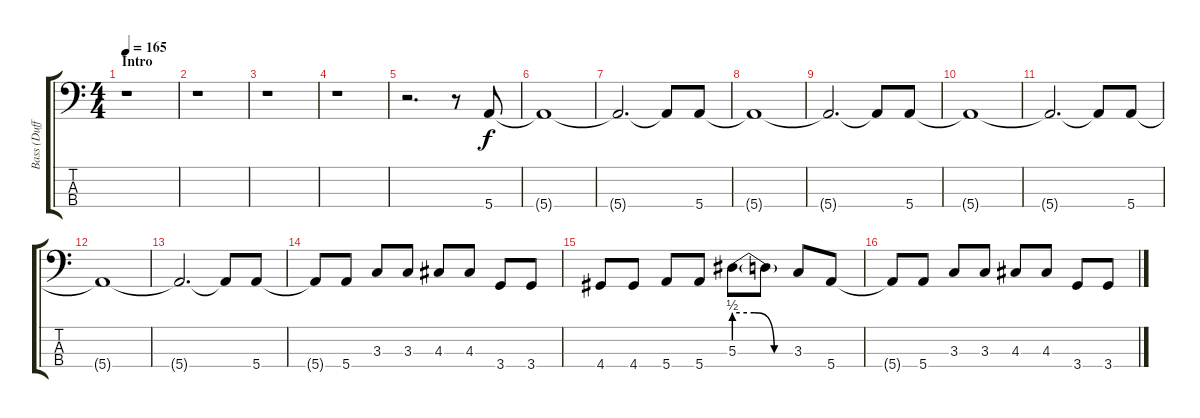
\track ("Bass (Duff)" "Bass (Duff") {instrument electricbasspick}
\staff {score tabs}
\tuning (G2 D2 A1 E1) {hide}
\ts (4 4)
\section ("" "Intro")
\tempo 165
\clef f4
\ks c
r.1{dy f instrument electricbasspick} |
r.1 |
r.1 |
r.1 |
r.2{d} r.8 5.4.8 |
5.4{t}.1 |
5.4{t}.2{d} 5.4{t}.8 5.4.8 |
5.4{t}.1 |
5.4{t}.2{d} 5.4{t}.8 5.4.8 |
5.4{t}.1 |
5.4{t}.2{d} 5.4{t}.8 5.4.8 |
5.4{t}.1 |
5.4{t}.2{d} 5.4{t}.8 5.4.8 |
5.4{t}.8 5.4.8 3.3.8 3.3.8 4.3.8 4.3.8 3.4.8 3.4.8 |
4.4.8 4.4.8 5.4.8 5.4.8 5.3{be (custom 0 2 20 2 40 0 60 0)}.8 5.3{t}.8 3.3.8 5.4.8 |
5.4{t}.8 5.4.8 3.3.8 3.3.8 4.3.8 4.3.8 3.4.8 3.4.8
